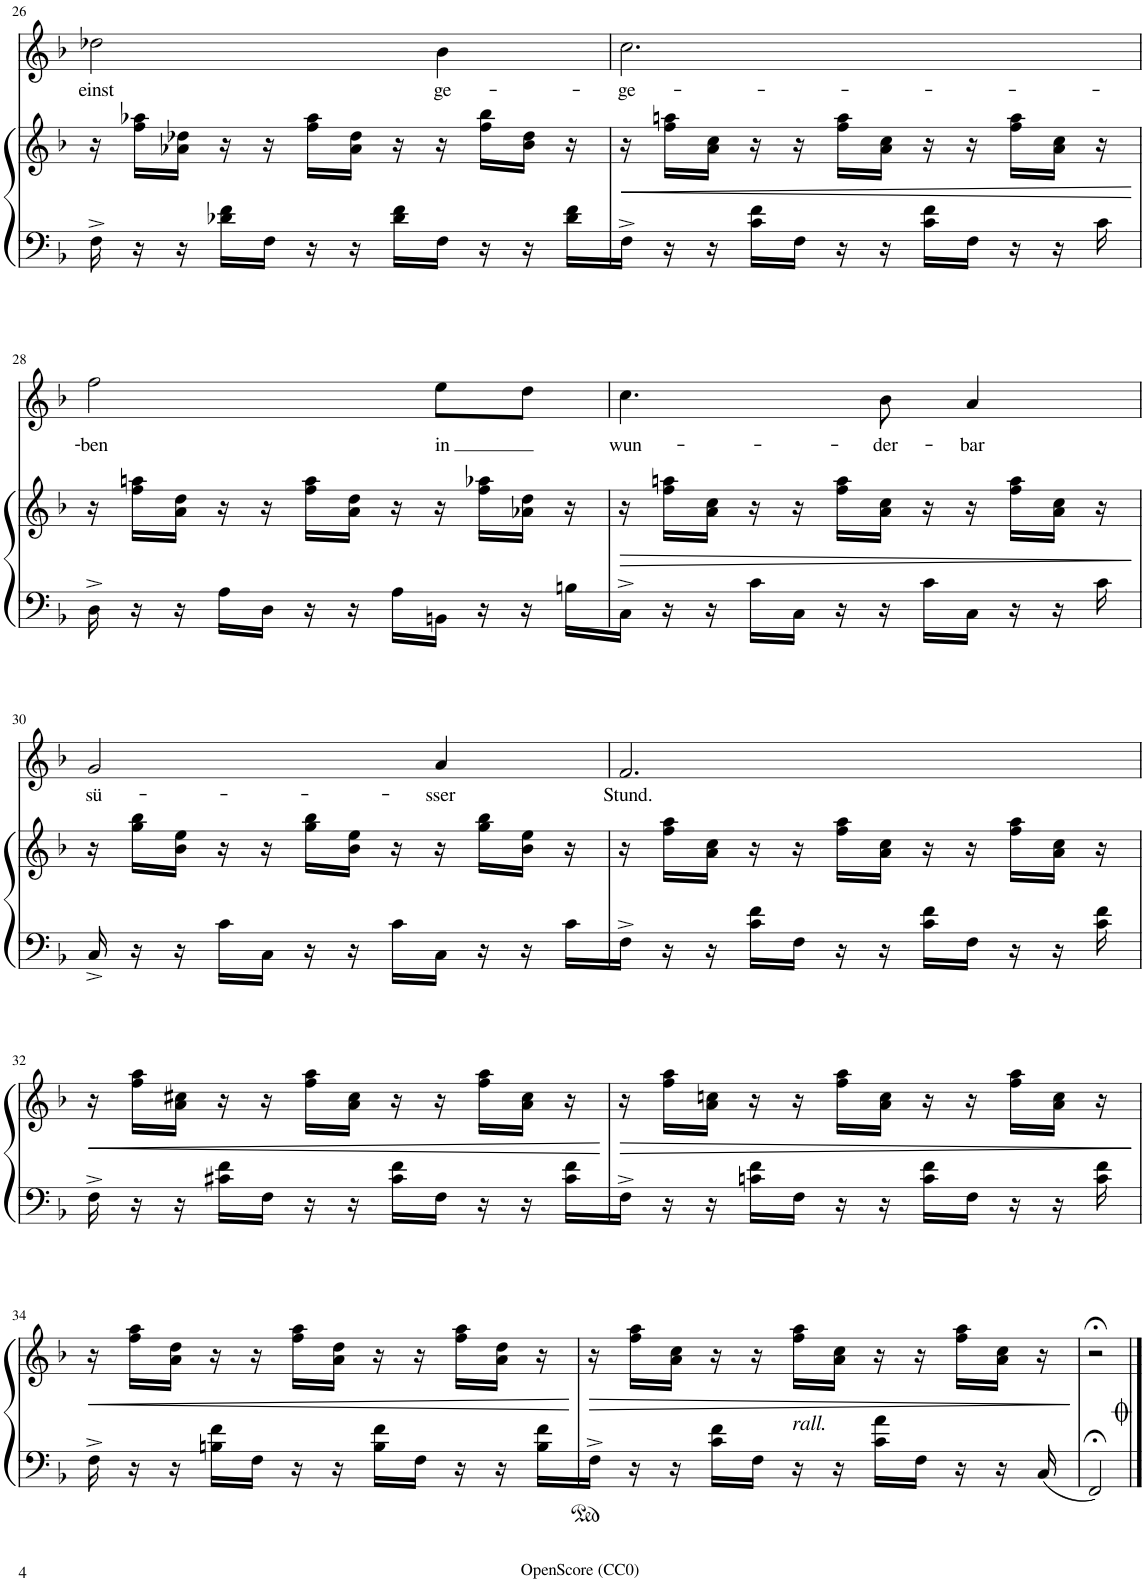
**kern	**kern	**dynam	**kern	**text
*part2	*part2	*part2	*part1	*part1
*staff3	*staff2	*staff2/3	*staff1	*staff1
*I"Pianoforte	*	*	*I"Singstimme Voice	*
*I'Pno	*	*	*	*
!!LO:PB:g=z
*clefF4	*clefG2	*	*clefG2	*
*k[b-]	*k[b-]	*	*k[b-]	*
*M3/4	*M3/4	*	*M3/4	*
=26	=26	=26	=26	=26
!	!	!	!	!LO:LY:b
16F^\	16r	.	2dd-X\	einst
16r	16ff\ 16aa-X\LL	.	.	.
16r	16a-X\ 16dd-X\JJ	.	.	.
16d-X\ 16f\LL	16r	.	.	.
16F\JJ	16r	.	.	.
16r	16ff\ 16aa-\LL	.	.	.
16r	16a-\ 16dd-\JJ	.	.	.
16d-\ 16f\LL	16r	.	.	.
!	!	!	!	!LO:LY:b
16F\JJ	16r	.	4b-\	ge-
16r	16ff\ 16bb-\LL	.	.	.
16r	16b-\ 16dd-\JJ	.	.	.
16d-\ 16f\LL	16r	.	.	.
=27	=27	=27	=27	=27
!	!	!LO:HP:b	!	!LO:LY:b
16F^\JJ	16r	<	2.cc\	-ge-
16r	16ff\ 16aan\LL	.	.	.
16r	16a\ 16cc\JJ	.	.	.
16c\ 16f\LL	16r	.	.	.
16F\JJ	16r	.	.	.
16r	16ff\ 16aa\LL	.	.	.
16r	16a\ 16cc\JJ	.	.	.
16c\ 16f\LL	16r	.	.	.
16F\JJ	16r	.	.	.
16r	16ff\ 16aa\LL	.	.	.
16r	16a\ 16cc\JJ	.	.	.
16c\	16r	.	.	.
.	.	[	.	.
!!LO:LB:g=z
=28	=28	=28	=28	=28
!	!	!	!	!LO:LY:b
16D^\	16r	.	2ff\	-ben
16r	16ff\ 16aan\LL	.	.	.
16r	16a\ 16dd\JJ	.	.	.
16A\LL	16r	.	.	.
16D\JJ	16r	.	.	.
16r	16ff\ 16aa\LL	.	.	.
16r	16a\ 16dd\JJ	.	.	.
16A\LL	16r	.	.	.
!	!	!	!	!LO:LY:b
16BBn\JJ	16r	.	8ee\L	in
16r	16ff\ 16aa-X\LL	.	.	.
16r	16a-X\ 16dd\JJ	.	8dd\J	.
16Bn\LL	16r	.	.	.
=29	=29	=29	=29	=29
!	!	!LO:HP:b	!	!LO:LY:b
16C^\JJ	16r	>	4.cc\	wun-
16r	16ff\ 16aan\LL	.	.	.
16r	16a\ 16cc\JJ	.	.	.
16c\LL	16r	.	.	.
16C\JJ	16r	.	.	.
16r	16ff\ 16aa\LL	.	.	.
!	!	!	!	!LO:LY:b
16r	16a\ 16cc\JJ	.	8b-\	-der-
16c\LL	16r	.	.	.
!	!	!	!	!LO:LY:b
16C\JJ	16r	.	4a/	-bar
16r	16ff\ 16aa\LL	.	.	.
16r	16a\ 16cc\JJ	.	.	.
16c\	16r	.	.	.
.	.	]	.	.
!!LO:LB:g=z
=30	=30	=30	=30	=30
!	!	!	!	!LO:LY:b
16C^/	16r	.	2g/	sü-
16r	16gg\ 16bb-\LL	.	.	.
16r	16b-\ 16ee\JJ	.	.	.
16c\LL	16r	.	.	.
16C\JJ	16r	.	.	.
16r	16gg\ 16bb-\LL	.	.	.
16r	16b-\ 16ee\JJ	.	.	.
16c\LL	16r	.	.	.
!	!	!	!	!LO:LY:b
16C\JJ	16r	.	4a/	-sser
16r	16gg\ 16bb-\LL	.	.	.
16r	16b-\ 16ee\JJ	.	.	.
16c\LL	16r	.	.	.
=31	=31	=31	=31	=31
!	!	!	!	!LO:LY:b
16F^\JJ	16r	.	2.f/	Stund.
16r	16ff\ 16aa\LL	.	.	.
16r	16a\ 16cc\JJ	.	.	.
16c\ 16f\LL	16r	.	.	.
16F\JJ	16r	.	.	.
16r	16ff\ 16aa\LL	.	.	.
16r	16a\ 16cc\JJ	.	.	.
16c\ 16f\LL	16r	.	.	.
16F\JJ	16r	.	.	.
16r	16ff\ 16aa\LL	.	.	.
16r	16a\ 16cc\JJ	.	.	.
16c\ 16f\	16r	.	.	.
!!LO:LB:g=z
=32	=32	=32	=32	=32
!	!	!LO:HP:b	!	!
16F^\	16r	<	2.r	.
16r	16ff\ 16aa\LL	.	.	.
16r	16a\ 16cc#X\JJ	.	.	.
16c#X\ 16f\LL	16r	.	.	.
16F\JJ	16r	.	.	.
16r	16ff\ 16aa\LL	.	.	.
16r	16a\ 16cc#\JJ	.	.	.
16c#\ 16f\LL	16r	.	.	.
16F\JJ	16r	.	.	.
16r	16ff\ 16aa\LL	.	.	.
16r	16a\ 16cc#\JJ	.	.	.
16c#\ 16f\LL	16r	.	.	.
.	.	[	.	.
=33	=33	=33	=33	=33
!	!	!LO:HP:b	!	!
16F^\JJ	16r	>	2.r	.
16r	16ff\ 16aa\LL	.	.	.
16r	16a\ 16ccn\JJ	.	.	.
16cn\ 16f\LL	16r	.	.	.
16F\JJ	16r	.	.	.
16r	16ff\ 16aa\LL	.	.	.
16r	16a\ 16cc\JJ	.	.	.
16c\ 16f\LL	16r	.	.	.
16F\JJ	16r	.	.	.
16r	16ff\ 16aa\LL	.	.	.
16r	16a\ 16cc\JJ	.	.	.
16c\ 16f\	16r	.	.	.
.	.	]	.	.
!!LO:LB:g=z
=34	=34	=34	=34	=34
!	!	!LO:HP:b	!	!
16F^\	16r	<	2.r	.
16r	16ff\ 16aa\LL	.	.	.
16r	16a\ 16dd\JJ	.	.	.
16Bn\ 16f\LL	16r	.	.	.
16F\JJ	16r	.	.	.
16r	16ff\ 16aa\LL	.	.	.
16r	16a\ 16dd\JJ	.	.	.
16B\ 16f\LL	16r	.	.	.
16F\JJ	16r	.	.	.
16r	16ff\ 16aa\LL	.	.	.
16r	16a\ 16dd\JJ	.	.	.
16B\ 16f\LL	16r	.	.	.
.	.	[	.	.
=35	=35	=35	=35	=35
!	!	!LO:HP:b	!	!
16F^\JJ	16r	>	2.r	.
16r	16ff\ 16aa\LL	.	.	.
16r	16a\ 16cc\JJ	.	.	.
16c\ 16f\LL	16r	.	.	.
16F\JJ	16r	.	.	.
!	!LO:TX:b:i:t=rall.	!	!	!
16r	16ff\ 16aa\LL	.	.	.
16r	16a\ 16cc\JJ	.	.	.
16c\ 16a\LL	16r	.	.	.
16F\JJ	16r	.	.	.
16r	16ff\ 16aa\LL	.	.	.
16r	16a\ 16cc\JJ	.	.	.
16C;</	16r	.	.	.
.	.	]	.	.
=36	=36	=36	=36	=36
2FF;</	2r;<	.	2r	.
==	==	==	==	==
*-	*-	*-	*-	*-
